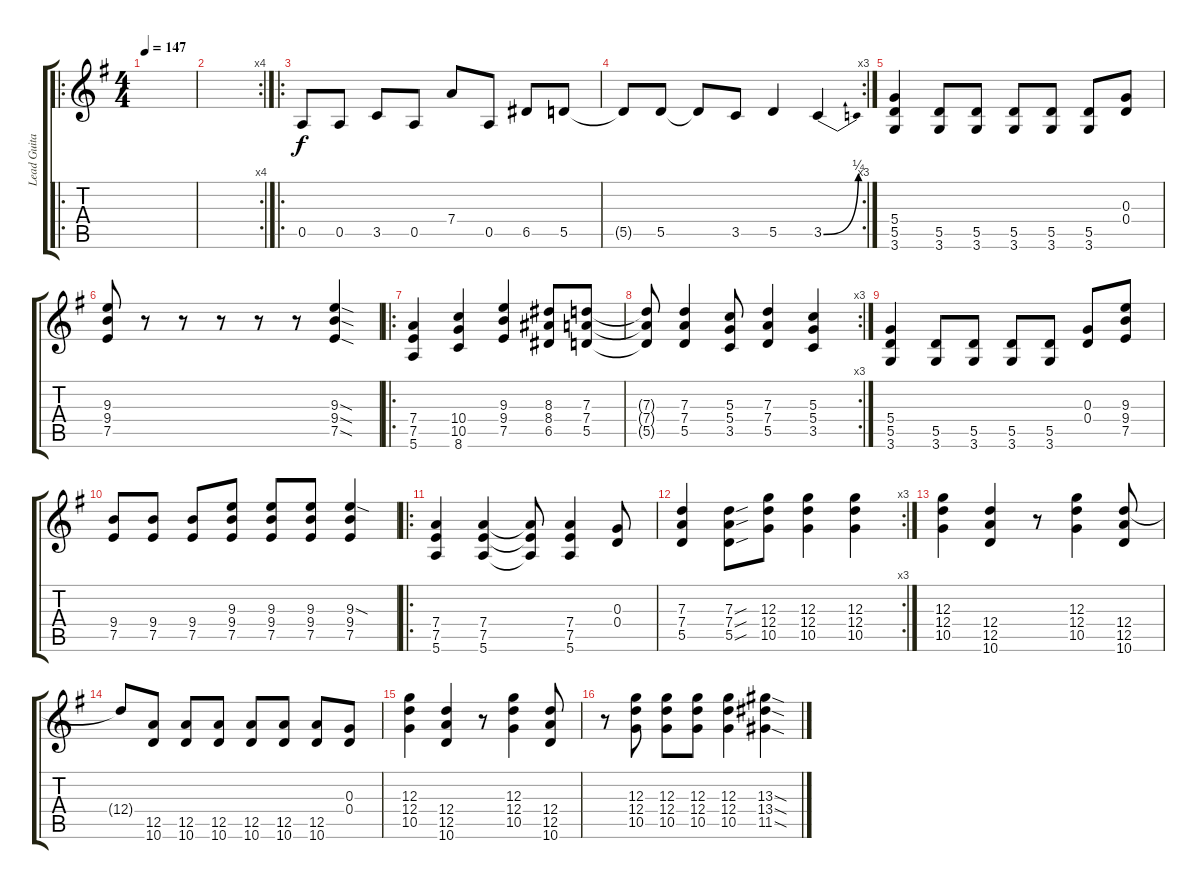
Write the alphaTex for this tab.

\track ("Lead Guitar (Noodles)" "Lead Guita") {instrument distortionguitar}
\staff {score tabs}
\tuning (E4 B3 G3 D3 A2 E2) {hide}
\ro
\ts (4 4)
\tempo 147
\clef g2
\ks g
|
\rc 4
|
\ro
0.5.8 0.5.8 3.5.8 0.5.8 7.4.8 0.5.8 6.5.8 5.5.8 |
\rc 3
5.5{t}.8 5.5.8 5.5{t}.8 3.5.8 5.5.4 3.5{be (bend 0 0 60 1)}.4 |
(5.4 5.5 3.6).4 (5.5 3.6).8 (5.5 3.6).8 (5.5 3.6).8 (5.5 3.6).8 (5.5 3.6).8 (0.3 0.4).8 |
(9.3 9.4 7.5).8 r.8 r.8 r.8 r.8 r.8 (9.3{sod} 9.4{sod} 7.5{sod}).4 |
\ro
(7.4 7.5 5.6).4 (10.4 10.5 8.6).4 (9.3 9.4 7.5).4 (8.3 8.4 6.5).8 (7.3 7.4 5.5).8 |
\rc 3
(7.3{t} 7.4{t} 5.5{t}).8 (7.3 7.4 5.5).4 (5.3 5.4 3.5).8 (7.3 7.4 5.5).4 (5.3 5.4 3.5).4 |
(5.4 5.5 3.6).4 (5.5 3.6).8 (5.5 3.6).8 (5.5 3.6).8 (5.5 3.6).8 (0.3 0.4).8 (9.3 9.4 7.5).8 |
(9.4 7.5).8 (9.4 7.5).8 (9.4 7.5).8 (9.3 9.4 7.5).8 (9.3 9.4 7.5).8 (9.3 9.4 7.5).8 (9.3{sod} 9.4 7.5).4 |
\ro
(7.4 7.5 5.6).4 (7.4 7.5 5.6).4 (7.4{t} 7.5{t} 5.6{t}).8 (7.4 7.5 5.6).4 (0.3 0.4).8 |
\rc 3
(7.3 7.4 5.5).4 (7.3{sou} 7.4{sou} 5.5{sou}).8 (12.3 12.4 10.5).8 (12.3 12.4 10.5).4 (12.3 12.4 10.5).4 |
(12.3 12.4 10.5).4 (12.4 12.5 10.6).4 r.8 (12.3 12.4 10.5).4 (12.4 12.5 10.6).8 |
12.4{t}.8 (12.5 10.6).8 (12.5 10.6).8 (12.5 10.6).8 (12.5 10.6).8 (12.5 10.6).8 (12.5 10.6).8 (0.3 0.4).8 |
(12.3 12.4 10.5).4 (12.4 12.5 10.6).4 r.8 (12.3 12.4 10.5).4 (12.4 12.5 10.6).8 |
r.8 (12.3 12.4 10.5).8 (12.3 12.4 10.5).8 (12.3 12.4 10.5).8 (12.3 12.4 10.5).4 (13.3{sod} 13.4{sod} 11.5{sod}).4
